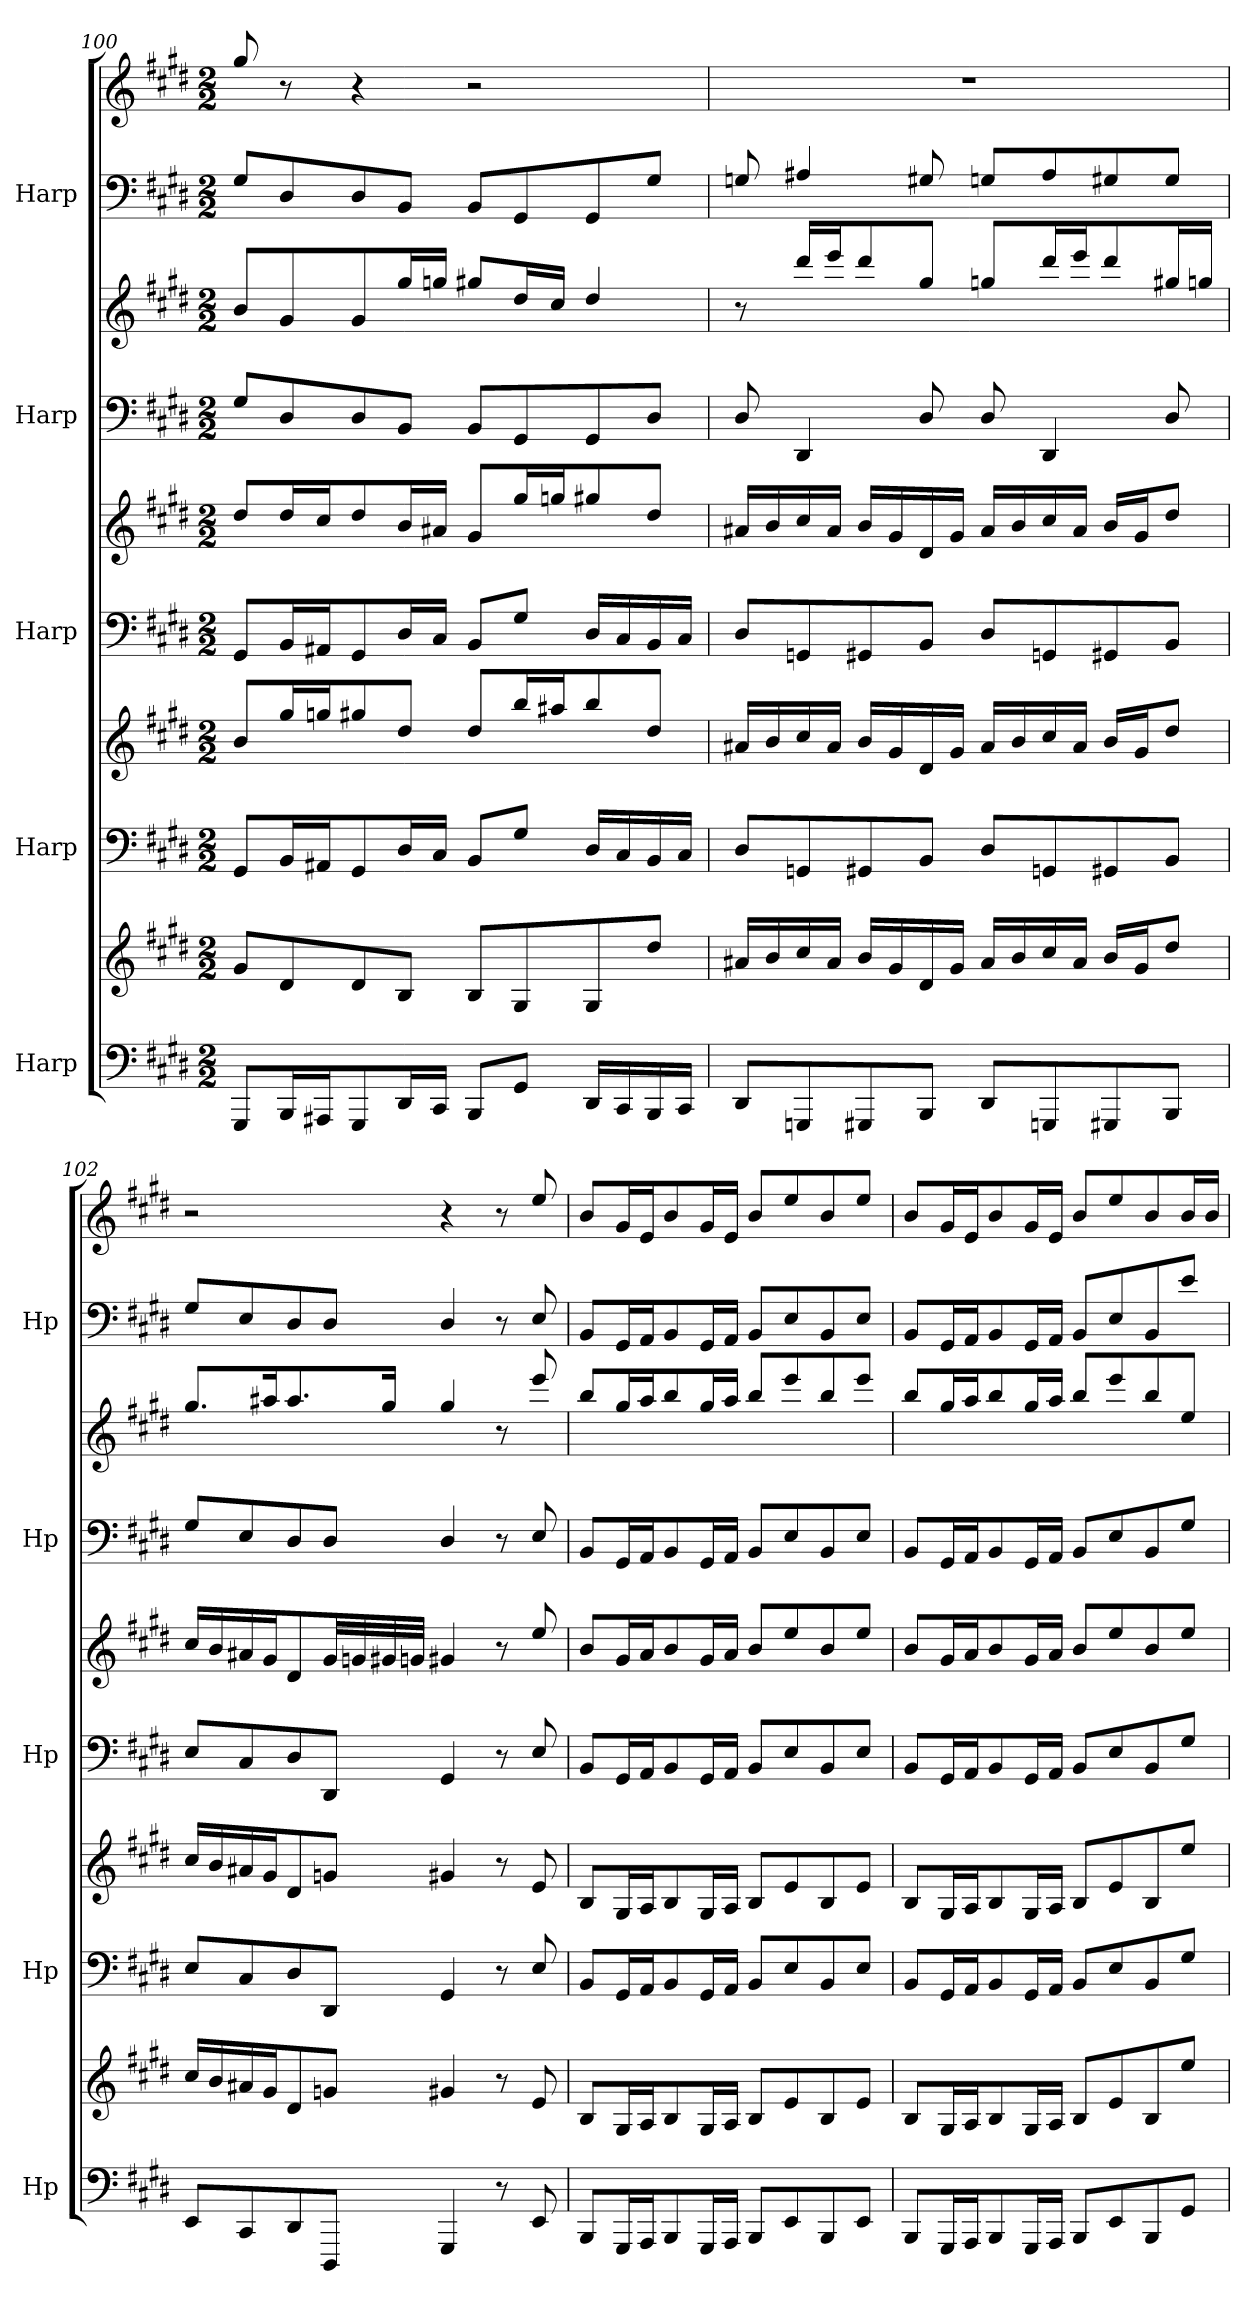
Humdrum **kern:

**kern	**kern	**kern	**kern	**kern	**kern	**kern	**kern	**kern	**kern
*part5	*part5	*part4	*part4	*part3	*part3	*part2	*part2	*part1	*part1
*staff10	*staff9	*staff8	*staff7	*staff6	*staff5	*staff4	*staff3	*staff2	*staff1
*I"Harp	*	*I"Harp	*	*I"Harp	*	*I"Harp	*	*I"Harp	*
*I'Hp	*	*I'Hp	*	*I'Hp	*	*I'Hp	*	*I'Hp	*
*clefF4	*clefG2	*clefF4	*clefG2	*clefF4	*clefG2	*clefF4	*clefG2	*clefF4	*clefG2
*k[f#c#g#d#]	*k[f#c#g#d#]	*k[f#c#g#d#]	*k[f#c#g#d#]	*k[f#c#g#d#]	*k[f#c#g#d#]	*k[f#c#g#d#]	*k[f#c#g#d#]	*k[f#c#g#d#]	*k[f#c#g#d#]
*M2/2	*M2/2	*M2/2	*M2/2	*M2/2	*M2/2	*M2/2	*M2/2	*M2/2	*M2/2
=100	=100	=100	=100	=100	=100	=100	=100	=100	=100
8GGG#/L	8g#/L	8GG#/L	8b/L	8GG#/L	8dd#/L	8G#/L	8b/L	8G#/L	8gg#/
16BBB/L	8d#/	16BB/L	16gg#/L	16BB/L	16dd#/L	8D#/	8g#/	8D#/	8r
16AAA#X/J	.	16AA#X/J	16ggn/J	16AA#X/J	16cc#/J	.	.	.	.
8GGG#/	8d#/	8GG#/	8gg#X/	8GG#/	8dd#/	8D#/	8g#/	8D#/	4r
16DD#/L	8B/J	16D#/L	8dd#/J	16D#/L	16b/L	8BB/J	16gg#/L	8BB/J	.
16CC#/JJ	.	16C#/JJ	.	16C#/JJ	16a#X/JJ	.	16ggn/JJ	.	.
8BBB/L	8B/L	8BB/L	8dd#/L	8BB/L	8g#/L	8BB/L	8gg#X/L	8BB/L	2r
8GG#/J	8G#/	8G#/J	16bb/L	8G#/J	16gg#/L	8GG#/	16dd#/L	8GG#/	.
.	.	.	16aa#X/J	.	16ggn/J	.	16cc#/JJ	.	.
16DD#/LL	8G#/	16D#/LL	8bb/	16D#/LL	8gg#X/	8GG#/	4dd#/	8GG#/	.
16CC#/	.	16C#/	.	16C#/	.	.	.	.	.
16BBB/	8dd#/J	16BB/	8dd#/J	16BB/	8dd#/J	8D#/J	.	8G#/J	.
16CC#/JJ	.	16C#/JJ	.	16C#/JJ	.	.	.	.	.
!!LO:PB:g=z
=101	=101	=101	=101	=101	=101	=101	=101	=101	=101
8DD#/L	16a#X/LL	8D#/L	16a#X/LL	8D#/L	16a#X/LL	8D#/	8r	8Gn/	1r
.	16b/	.	16b/	.	16b/	.	.	.	.
8GGGn/	16cc#/	8GGn/	16cc#/	8GGn/	16cc#/	4DD#/	16ddd#/LL	4A#X/	.
.	16a#/JJ	.	16a#/JJ	.	16a#/JJ	.	16eee/J	.	.
8GGG#X/	16b/LL	8GG#X/	16b/LL	8GG#X/	16b/LL	.	8ddd#/	.	.
.	16g#/	.	16g#/	.	16g#/	.	.	.	.
8BBB/J	16d#/	8BB/J	16d#/	8BB/J	16d#/	8D#/	8gg#/J	8G#X/	.
.	16g#/JJ	.	16g#/JJ	.	16g#/JJ	.	.	.	.
8DD#/L	16a#/LL	8D#/L	16a#/LL	8D#/L	16a#/LL	8D#/	8ggn/L	8Gn/L	.
.	16b/	.	16b/	.	16b/	.	.	.	.
8GGGn/	16cc#/	8GGn/	16cc#/	8GGn/	16cc#/	4DD#/	16ddd#/L	8A#/	.
.	16a#/JJ	.	16a#/JJ	.	16a#/JJ	.	16eee/J	.	.
8GGG#X/	16b/LL	8GG#X/	16b/LL	8GG#X/	16b/LL	.	8ddd#/	8G#X/	.
.	16g#/J	.	16g#/J	.	16g#/J	.	.	.	.
8BBB/J	8dd#/J	8BB/J	8dd#/J	8BB/J	8dd#/J	8D#/	16gg#X/L	8G#/J	.
.	.	.	.	.	.	.	16ggn/JJ	.	.
=102	=102	=102	=102	=102	=102	=102	=102	=102	=102
8EE/L	16cc#/LL	8E/L	16cc#/LL	8E/L	16cc#/LL	8G#/L	8.gg#/L	8G#/L	2r
.	16b/	.	16b/	.	16b/	.	.	.	.
8CC#/	16a#X/	8C#/	16a#X/	8C#/	16a#X/	8E/	.	8E/	.
.	16g#/J	.	16g#/J	.	16g#/J	.	16aa#X/K	.	.
8DD#/	8d#/	8D#/	8d#/	8D#/	8d#/	8D#/	8.aa#/	8D#/	.
8DDD#/J	8gn/J	8DD#/J	8gn/J	8DD#/J	32g#/LL	8D#/J	.	8D#/J	.
.	.	.	.	.	32gn/	.	.	.	.
.	.	.	.	.	32g#X/	.	16gg#/Jk	.	.
.	.	.	.	.	32gn/JJJ	.	.	.	.
4GGG#/	4g#X/	4GG#/	4g#X/	4GG#/	4g#X/	4D#/	4gg#/	4D#/	4r
8r	8r	8r	8r	8r	8r	8r	8r	8r	8r
8EE/	8e/	8E/	8e/	8E/	8ee/	8E/	8eee/	8E/	8ee/
!!LO:PB:g=z
=103	=103	=103	=103	=103	=103	=103	=103	=103	=103
8BBB/L	8B/L	8BB/L	8B/L	8BB/L	8b/L	8BB/L	8bb/L	8BB/L	8b/L
16GGG#/L	16G#/L	16GG#/L	16G#/L	16GG#/L	16g#/L	16GG#/L	16gg#/L	16GG#/L	16g#/L
16AAA/J	16A/J	16AA/J	16A/J	16AA/J	16a/J	16AA/J	16aa/J	16AA/J	16e/J
8BBB/	8B/	8BB/	8B/	8BB/	8b/	8BB/	8bb/	8BB/	8b/
16GGG#/L	16G#/L	16GG#/L	16G#/L	16GG#/L	16g#/L	16GG#/L	16gg#/L	16GG#/L	16g#/L
16AAA/JJ	16A/JJ	16AA/JJ	16A/JJ	16AA/JJ	16a/JJ	16AA/JJ	16aa/JJ	16AA/JJ	16e/JJ
8BBB/L	8B/L	8BB/L	8B/L	8BB/L	8b/L	8BB/L	8bb/L	8BB/L	8b/L
8EE/	8e/	8E/	8e/	8E/	8ee/	8E/	8eee/	8E/	8ee/
8BBB/	8B/	8BB/	8B/	8BB/	8b/	8BB/	8bb/	8BB/	8b/
8EE/J	8e/J	8E/J	8e/J	8E/J	8ee/J	8E/J	8eee/J	8E/J	8ee/J
=104	=104	=104	=104	=104	=104	=104	=104	=104	=104
8BBB/L	8B/L	8BB/L	8B/L	8BB/L	8b/L	8BB/L	8bb/L	8BB/L	8b/L
16GGG#/L	16G#/L	16GG#/L	16G#/L	16GG#/L	16g#/L	16GG#/L	16gg#/L	16GG#/L	16g#/L
16AAA/J	16A/J	16AA/J	16A/J	16AA/J	16a/J	16AA/J	16aa/J	16AA/J	16e/J
8BBB/	8B/	8BB/	8B/	8BB/	8b/	8BB/	8bb/	8BB/	8b/
16GGG#/L	16G#/L	16GG#/L	16G#/L	16GG#/L	16g#/L	16GG#/L	16gg#/L	16GG#/L	16g#/L
16AAA/JJ	16A/JJ	16AA/JJ	16A/JJ	16AA/JJ	16a/JJ	16AA/JJ	16aa/JJ	16AA/JJ	16e/JJ
8BBB/L	8B/L	8BB/L	8B/L	8BB/L	8b/L	8BB/L	8bb/L	8BB/L	8b/L
8EE/	8e/	8E/	8e/	8E/	8ee/	8E/	8eee/	8E/	8ee/
8BBB/	8B/	8BB/	8B/	8BB/	8b/	8BB/	8bb/	8BB/	8b/
8GG#/J	8ee/J	8G#/J	8ee/J	8G#/J	8ee/J	8G#/J	8ee/J	8e/J	16b/L
.	.	.	.	.	.	.	.	.	16b/JJ
=	=	=	=	=	=	=	=	=	=
*-	*-	*-	*-	*-	*-	*-	*-	*-	*-
